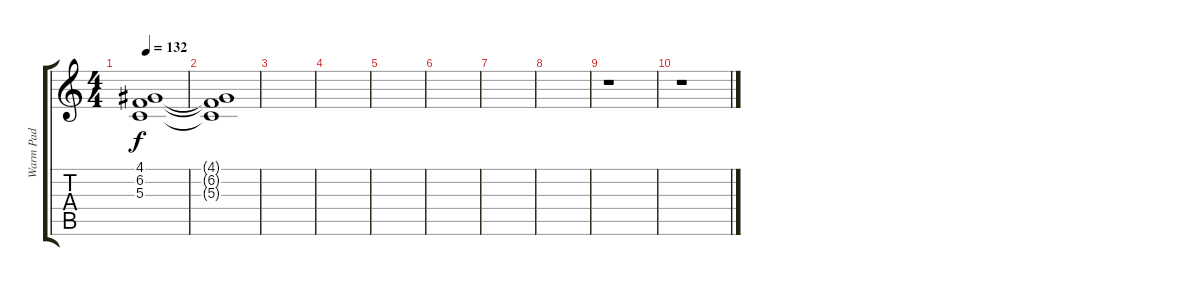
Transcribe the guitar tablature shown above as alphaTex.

\track ("Warm Pad" "Warm Pad") {instrument pad2warm}
\staff {score tabs}
\tuning (E4 B3 G3 D3 A2 E2) {hide}
\ts (4 4)
\tempo 132
\clef g2
\ks c
(4.1 6.2 5.3).1{dy f} |
(4.1{t} 6.2{t} 5.3{t}).1 |
|
|
|
|
|
|
r.1 |
r.1
